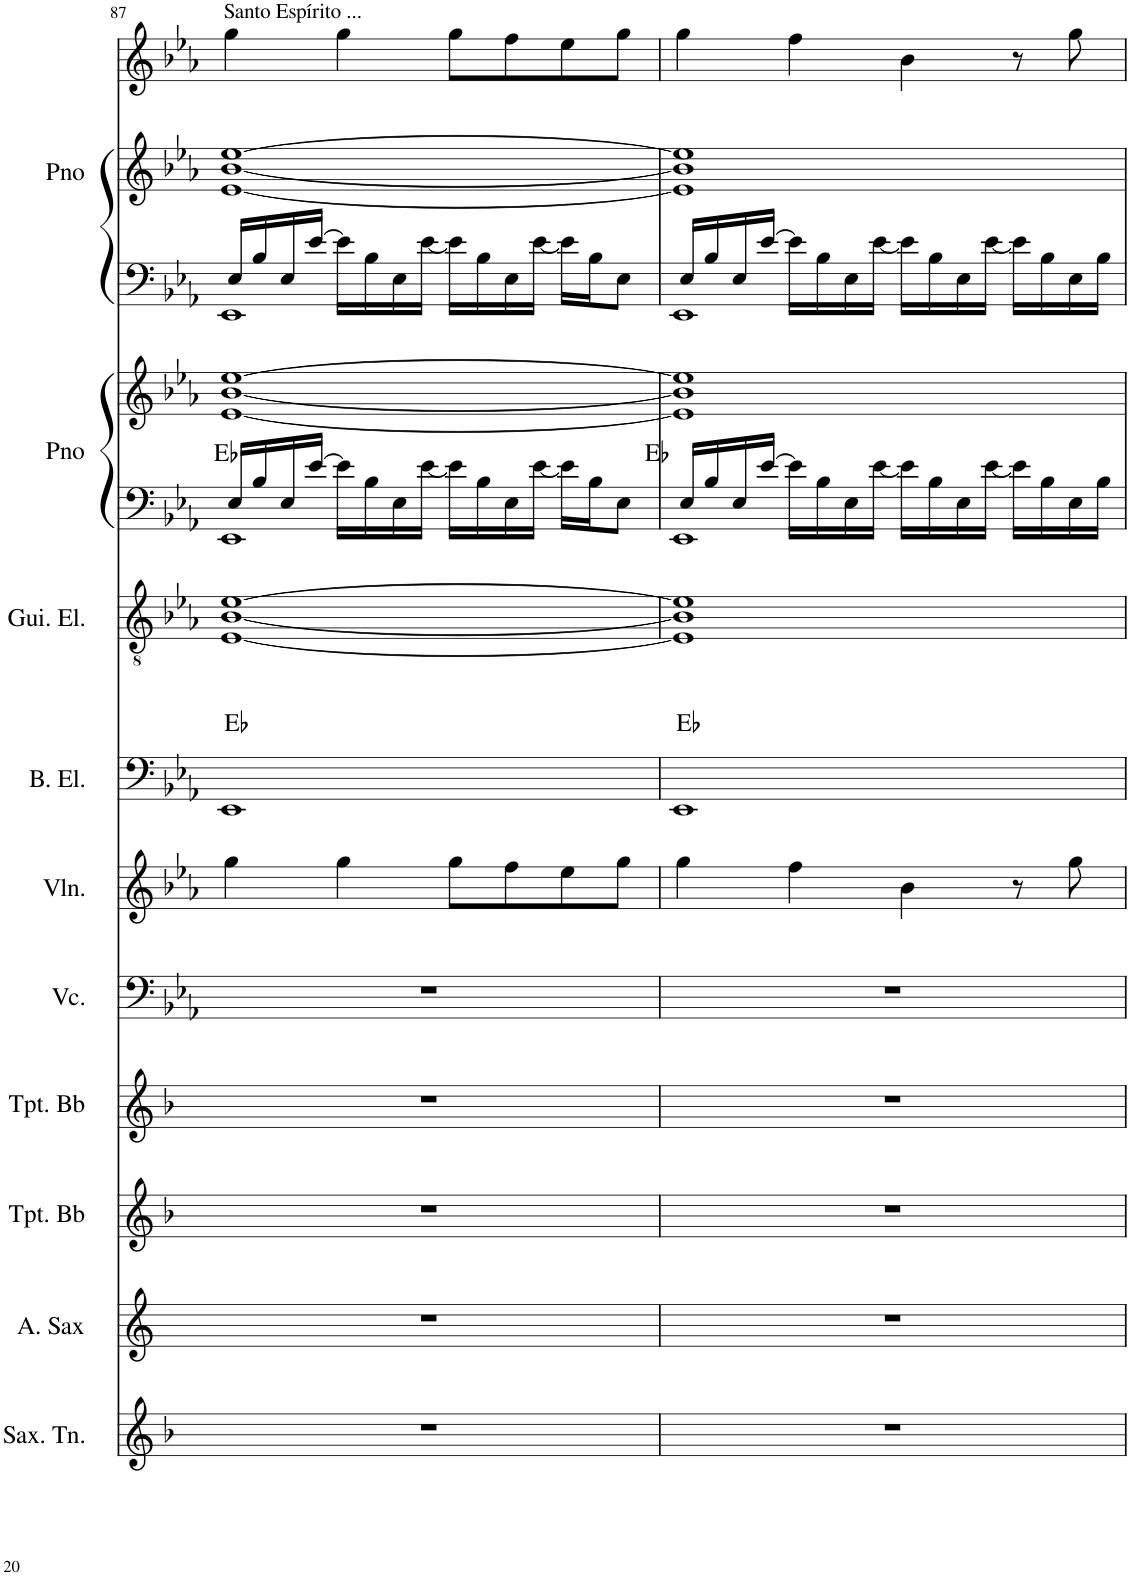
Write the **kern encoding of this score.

**kern	**kern	**kern	**kern	**kern	**kern	**kern	**harte	**kern	**kern	**kern	**harte	**kern	**kern	**kern
*part10	*part9	*part8	*part7	*part6	*part5	*part4	*part4	*part3	*part2	*part2	*part2	*part1	*part1	*part1
*staff13	*staff12	*staff11	*staff10	*staff9	*staff8	*staff7	*	*staff6	*staff5	*staff4	*	*staff3	*staff2	*staff1
*I"Saxofone Tenor	*I"Saxofone Alto	*I"Trompete Bb	*I"Trompete Bb	*I"Violoncelo	*I"Violino	*I"Base	*	*I"Guitarra elétrica	*I"Piano	*	*	*I"Piano	*	*
*I'Sax. Tn.	*	*I'Tpt. Bb	*I'Tpt. Bb	*I'Vc.	*I'Vln.	*	*	*I'Gui. El.	*I'Pno	*	*	*I'Pno	*	*
!!LO:PB:g=z
*clefG2	*clefG2	*clefG2	*clefG2	*clefF4	*clefG2	*clefF4	*	*clefGv2	*clefF4	*clefG2	*	*clefF4	*clefG2	*clefG2
*Trd8c14	*Trd5c9	*Trd1c2	*Trd1c2	*	*	*Trd7c12	*	*	*	*	*	*	*	*
*k[b-]	*k[]	*k[b-]	*k[b-]	*k[b-e-a-]	*k[b-e-a-]	*k[b-e-a-]	*	*k[b-e-a-]	*k[b-e-a-]	*k[b-e-a-]	*	*k[b-e-a-]	*k[b-e-a-]	*k[b-e-a-]
*M4/4	*M4/4	*M4/4	*M4/4	*M4/4	*M4/4	*M4/4	*	*M4/4	*M4/4	*M4/4	*	*M4/4	*M4/4	*M4/4
=87	=87	=87	=87	=87	=87	=87	=87	=87	=87	=87	=87	=87	=87	=87
*	*	*	*	*	*	*	*	*	*^	*	*	*^	*	*
!	!	!	!	!	!	!	!	!	!	!	!	!	!	!	!	!LO:TX:a:t=Santo Espírito ...
1r	1r	1r	1r	1r	4gg\	1EE-	Eb:maj	[1E- [1B- [1e-	1EE-	16E-/LL	[1e- [1b- [1ee-	Eb:maj	16E-/LL	1EE-	[1e- [1b- [1ee-	4gg\
.	.	.	.	.	.	.	.	.	.	16B-/	.	.	16B-/	.	.	.
.	.	.	.	.	.	.	.	.	.	16E-/	.	.	16E-/	.	.	.
.	.	.	.	.	.	.	.	.	.	[16e-/JJ	.	.	[16e-/JJ	.	.	.
.	.	.	.	.	4gg\	.	.	.	.	16e-\LL]	.	.	16e-\LL]	.	.	4gg\
.	.	.	.	.	.	.	.	.	.	16B-\	.	.	16B-\	.	.	.
.	.	.	.	.	.	.	.	.	.	16E-\	.	.	16E-\	.	.	.
.	.	.	.	.	.	.	.	.	.	[16e-\JJ	.	.	[16e-\JJ	.	.	.
.	.	.	.	.	8gg\L	.	.	.	.	16e-\LL]	.	.	16e-\LL]	.	.	8gg\L
.	.	.	.	.	.	.	.	.	.	16B-\	.	.	16B-\	.	.	.
.	.	.	.	.	8ff\	.	.	.	.	16E-\	.	.	16E-\	.	.	8ff\
.	.	.	.	.	.	.	.	.	.	[16e-\JJ	.	.	[16e-\JJ	.	.	.
.	.	.	.	.	8ee-\	.	.	.	.	16e-\LL]	.	.	16e-\LL]	.	.	8ee-\
.	.	.	.	.	.	.	.	.	.	16B-\J	.	.	16B-\J	.	.	.
.	.	.	.	.	8gg\J	.	.	.	.	8E-\J	.	.	8E-\J	.	.	8gg\J
=88	=88	=88	=88	=88	=88	=88	=88	=88	=88	=88	=88	=88	=88	=88	=88	=88
1r	1r	1r	1r	1r	4gg\	1EE-	Eb:maj	1E-] 1B-] 1e-]	1EE-	16E-/LL	1e-] 1b-] 1ee-]	Eb:maj	16E-/LL	1EE-	1e-] 1b-] 1ee-]	4gg\
.	.	.	.	.	.	.	.	.	.	16B-/	.	.	16B-/	.	.	.
.	.	.	.	.	.	.	.	.	.	16E-/	.	.	16E-/	.	.	.
.	.	.	.	.	.	.	.	.	.	[16e-/JJ	.	.	[16e-/JJ	.	.	.
.	.	.	.	.	4ff\	.	.	.	.	16e-\LL]	.	.	16e-\LL]	.	.	4ff\
.	.	.	.	.	.	.	.	.	.	16B-\	.	.	16B-\	.	.	.
.	.	.	.	.	.	.	.	.	.	16E-\	.	.	16E-\	.	.	.
.	.	.	.	.	.	.	.	.	.	[16e-\JJ	.	.	[16e-\JJ	.	.	.
.	.	.	.	.	4b-\	.	.	.	.	16e-\LL]	.	.	16e-\LL]	.	.	4b-\
.	.	.	.	.	.	.	.	.	.	16B-\	.	.	16B-\	.	.	.
.	.	.	.	.	.	.	.	.	.	16E-\	.	.	16E-\	.	.	.
.	.	.	.	.	.	.	.	.	.	[16e-\JJ	.	.	[16e-\JJ	.	.	.
.	.	.	.	.	8r	.	.	.	.	16e-\LL]	.	.	16e-\LL]	.	.	8r
.	.	.	.	.	.	.	.	.	.	16B-\	.	.	16B-\	.	.	.
.	.	.	.	.	8gg\	.	.	.	.	16E-\	.	.	16E-\	.	.	8gg\
.	.	.	.	.	.	.	.	.	.	16B-\JJ	.	.	16B-\JJ	.	.	.
*	*	*	*	*	*	*	*	*	*v	*v	*	*	*v	*v	*	*
=	=	=	=	=	=	=	=	=	=	=	=	=	=	=
*-	*-	*-	*-	*-	*-	*-	*-	*-	*-	*-	*-	*-	*-	*-
